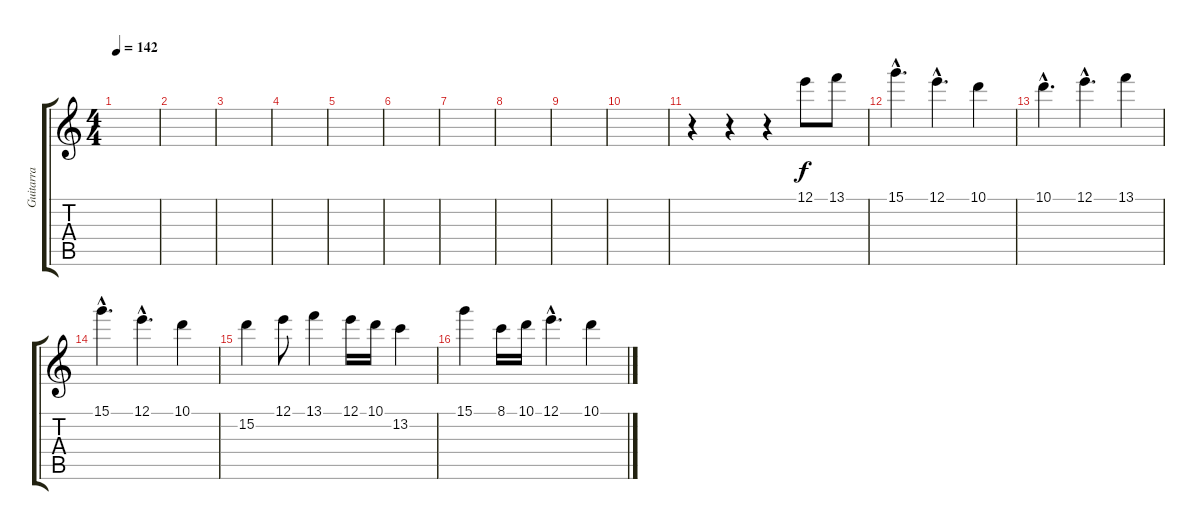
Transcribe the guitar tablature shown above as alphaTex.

\track ("Guitarra" "Guitarra") {instrument distortionguitar}
\staff {score tabs}
\tuning (E4 B3 G3 D3 A2 E2) {hide}
\ts (4 4)
\tempo 142
\clef g2
\ks c
|
|
|
|
|
|
|
|
|
|
r.4 r.4 r.4 12.1.8 13.1.8 |
15.1{hac}.4{d} 12.1{hac}.4{d} 10.1.4 |
10.1{hac}.4{d} 12.1{hac}.4{d} 13.1.4 |
15.1{hac}.4{d} 12.1{hac}.4{d} 10.1.4 |
15.2.4 12.1.8 13.1.4 12.1.16 10.1.16 13.2.4 |
15.1.4 8.1.16 10.1.16 12.1{hac}.4{d} 10.1.4
